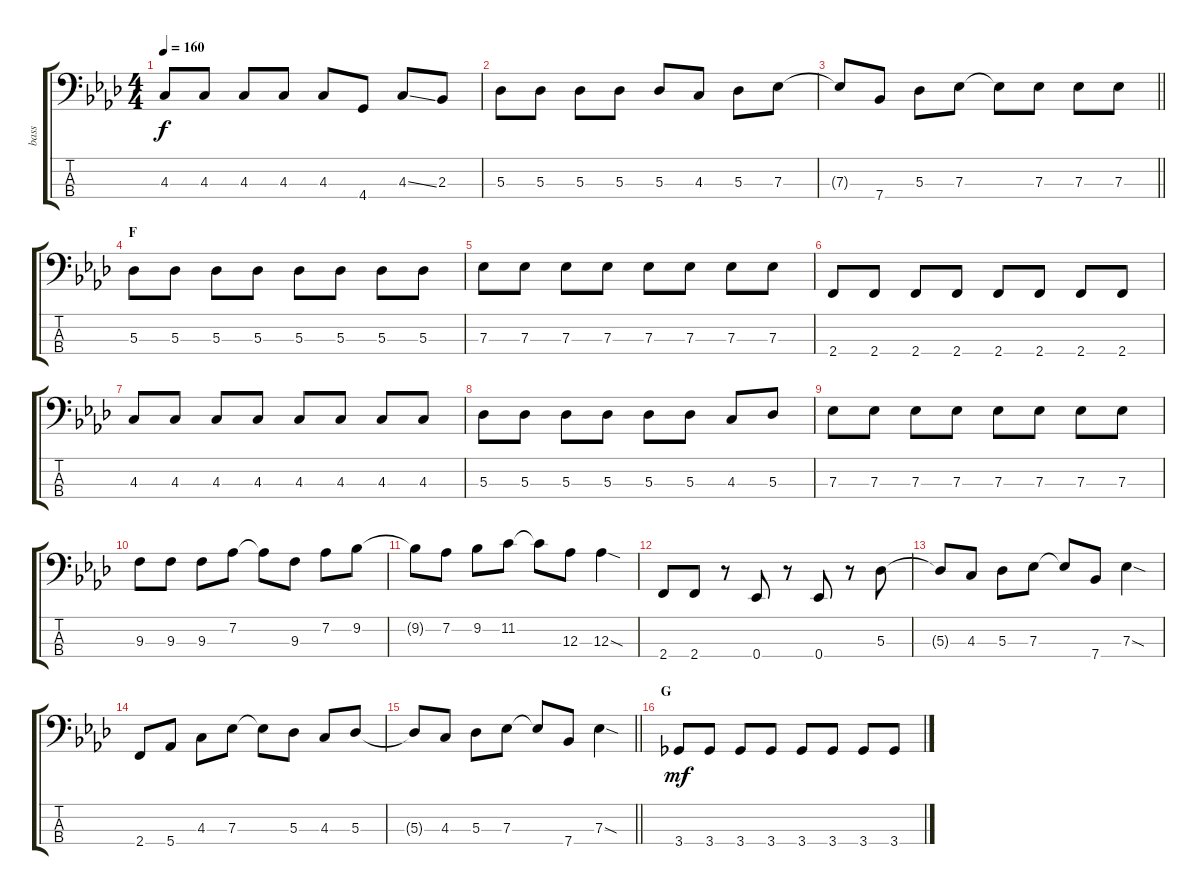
\track ("bass" "bass") {instrument electricbassfinger}
\staff {score tabs}
\tuning (Gb2 Db2 Ab1 Eb1) {hide}
\ts (4 4)
\tempo 160
\clef f4
\ks ab
4.3.8{dy f} 4.3.8 4.3.8 4.3.8 4.3.8 4.4.8 4.3{ss}.8 2.3.8 |
5.3.8 5.3.8 5.3.8 5.3.8 5.3.8 4.3.8 5.3.8 7.3.8 |
\barLineRight lightlight
7.3{t}.8 7.4.8 5.3.8 7.3.8 7.3{t}.8 7.3.8 7.3.8 7.3.8 |
\section ("" "F")
5.3.8 5.3.8 5.3.8 5.3.8 5.3.8 5.3.8 5.3.8 5.3.8 |
7.3.8 7.3.8 7.3.8 7.3.8 7.3.8 7.3.8 7.3.8 7.3.8 |
2.4.8 2.4.8 2.4.8 2.4.8 2.4.8 2.4.8 2.4.8 2.4.8 |
4.3.8 4.3.8 4.3.8 4.3.8 4.3.8 4.3.8 4.3.8 4.3.8 |
5.3.8 5.3.8 5.3.8 5.3.8 5.3.8 5.3.8 4.3.8 5.3.8 |
7.3.8 7.3.8 7.3.8 7.3.8 7.3.8 7.3.8 7.3.8 7.3.8 |
9.3.8 9.3.8 9.3.8 7.2.8 7.2{t}.8 9.3.8 7.2.8 9.2.8 |
9.2{t}.8 7.2.8 9.2.8 11.2.8 11.2{t}.8 12.3.8 12.3{sod}.4 |
2.4.8 2.4.8 r.8 0.4.8 r.8 0.4.8 r.8 5.3.8 |
5.3{t}.8 4.3.8 5.3.8 7.3.8 7.3{t}.8 7.4.8 7.3{sod}.4 |
2.4.8 5.4.8 4.3.8 7.3.8 7.3{t}.8 5.3.8 4.3.8 5.3.8 |
\barLineRight lightlight
5.3{t}.8 4.3.8 5.3.8 7.3.8 7.3{t}.8 7.4.8 7.3{sod}.4 |
\section ("" "G")
3.4.8{dy mf} 3.4.8 3.4.8 3.4.8 3.4.8 3.4.8 3.4.8 3.4.8
